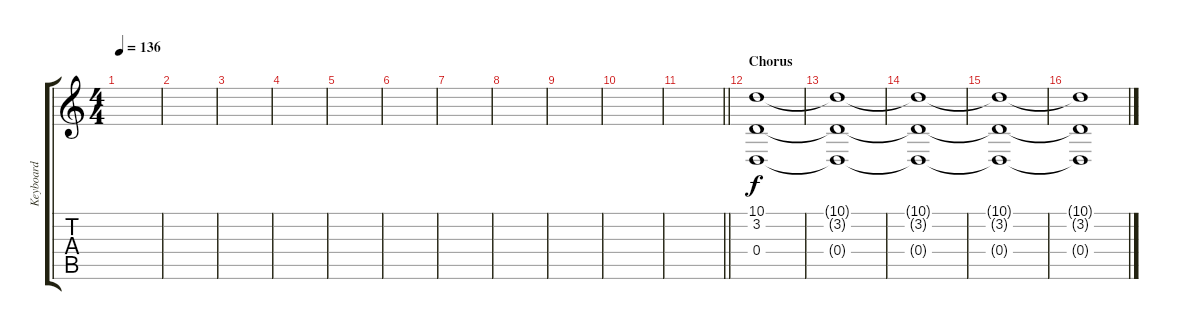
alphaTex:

\track ("Keyboard" "Keyboard") {instrument churchorgan}
\staff {score tabs}
\tuning (E4 B3 G3 D3 A2 E2) {hide}
\ts (4 4)
\tempo 136
\clef g2
\ks c
|
|
|
|
|
|
|
|
|
|
\barLineRight lightlight
|
\section ("" "Chorus")
(10.1 3.2 0.4).1 |
(10.1{t} 3.2{t} 0.4{t}).1 |
(10.1{t} 3.2{t} 0.4{t}).1 |
(10.1{t} 3.2{t} 0.4{t}).1 |
(10.1{t} 3.2{t} 0.4{t}).1
